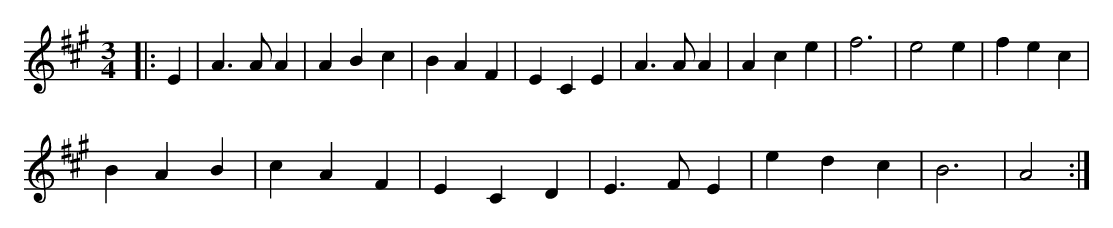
X:1
M:3/4
K:A
|:E2|A3 A A2|A2 B2 c2|B2 A2 F2|E2 C2 E2|A3 A A2|A2 c2 e2|f6|e4 e2|f2 e2 c2|
B2 A2 B2|c2 A2 F2|E2 C2 D2|E3 F E2|e2 d2 c2|B6|A4:|
